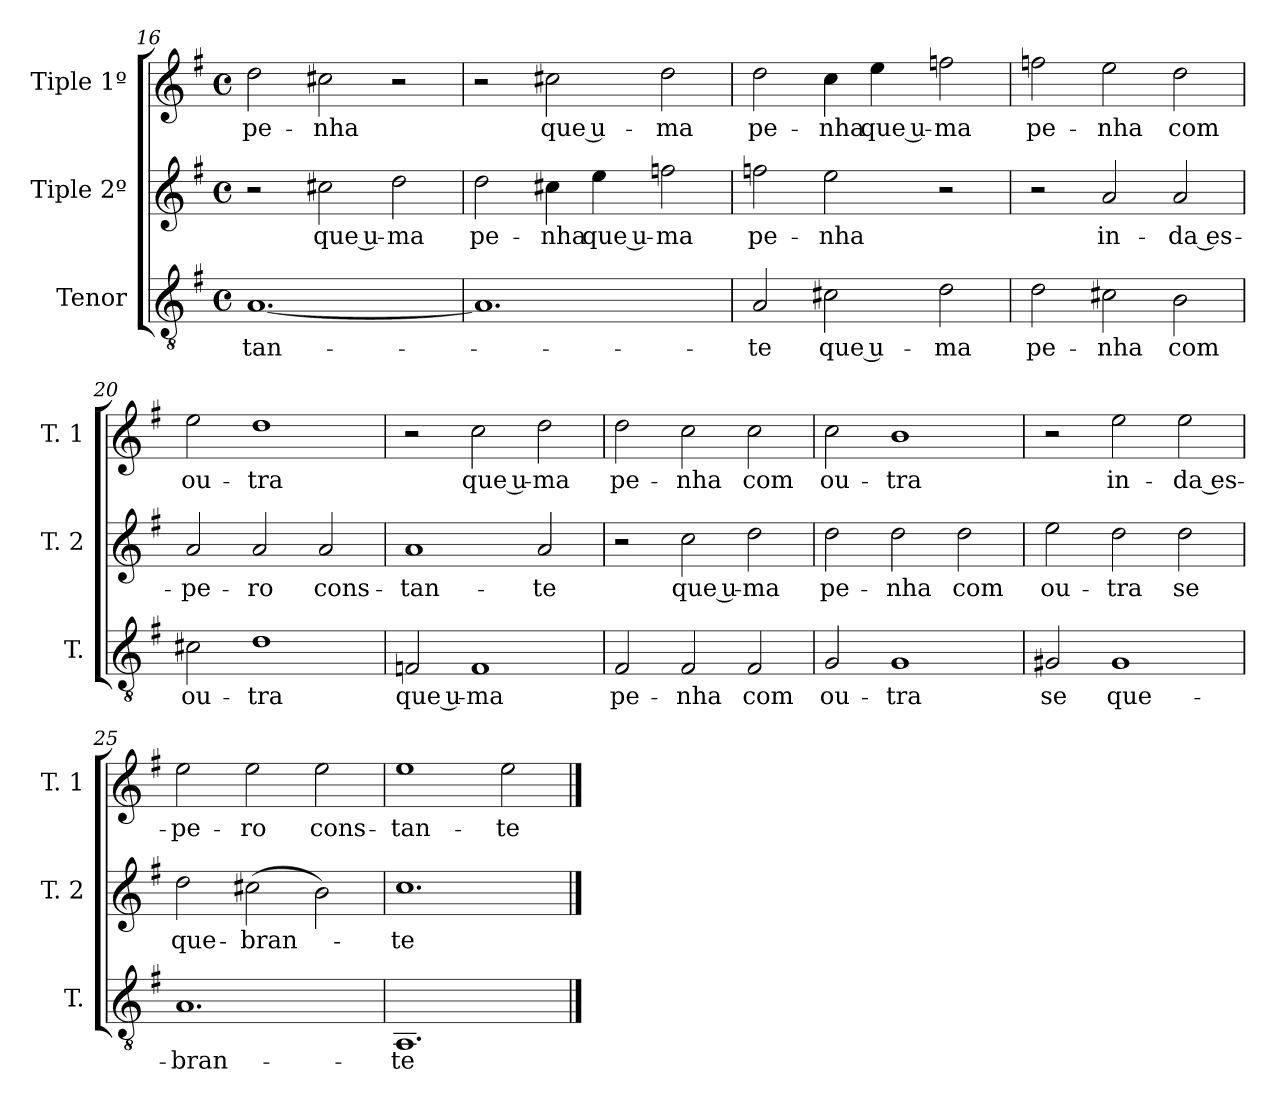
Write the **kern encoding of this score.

**kern	**text	**kern	**text	**kern	**text
*part3	*part3	*part2	*part2	*part1	*part1
*staff3	*staff3	*staff2	*staff2	*staff1	*staff1
*I"Tenor	*	*I"Tiple 2º	*	*I"Tiple 1º	*
*I'T.	*	*I'T. 2	*	*I'T. 1	*
*clefGv2	*	*clefG2	*	*clefG2	*
*k[f#]	*	*k[f#]	*	*k[f#]	*
*M4/4	*	*M4/4	*	*M4/4	*
*met(c)	*	*met(c)	*	*met(c)	*
=16	=16	=16	=16	=16	=16
[1.A	-tan-	2r	.	2dd	pe-
.	.	2cc#X	que u-	2cc#X	-nha
.	.	2dd	-ma	2r	.
=17	=17	=17	=17	=17	=17
1.A]	.	2dd	pe-	2r	.
.	.	4cc#X	-nha	2cc#X	que u-
.	.	4ee	que u-	.	.
.	.	2ffn	-ma	2dd	-ma
=18	=18	=18	=18	=18	=18
2A	-te	2ffn	pe-	2dd	pe-
2c#X	que u-	2ee	-nha	4cc	-nha
.	.	.	.	4ee	que u-
2d	-ma	2r	.	2ffn	-ma
=19	=19	=19	=19	=19	=19
2d	pe-	2r	.	2ffn	pe-
2c#X	-nha	2a	in-	2ee	-nha
2B	com	2a	da es-	2dd	com
=20	=20	=20	=20	=20	=20
2c#X	ou-	2a	-pe-	2ee	ou-
1d	-tra	2a	-ro	1dd	-tra
.	.	2a	cons-	.	.
=21	=21	=21	=21	=21	=21
2Fn	que u-	1a	-tan-	2r	.
1F	-ma	.	.	2cc	que u-
.	.	2a	-te	2dd	-ma
=22	=22	=22	=22	=22	=22
2F#	pe-	2r	.	2dd	pe-
2F#	-nha	2cc	que u-	2cc	-nha
2F#	com	2dd	-ma	2cc	com
=23	=23	=23	=23	=23	=23
2G	ou-	2dd	pe-	2cc	ou-
1G	-tra	2dd	-nha	1b	-tra
.	.	2dd	com	.	.
=24	=24	=24	=24	=24	=24
2G#X	se	2ee	ou-	2r	.
1G#	que-	2dd	-tra	2ee	in-
.	.	2dd	se	2ee	da es-
=25	=25	=25	=25	=25	=25
1.A	-bran-	2dd	que-	2ee	-pe-
.	.	(2cc#X	-bran-	2ee	-ro
.	.	2b)	.	2ee	cons-
=26	=26	=26	=26	=26	=26
1.AA	te	1.cc	-te	1ee	-tan-
.	.	.	.	2ee	-te
==	==	==	==	==	==
*-	*-	*-	*-	*-	*-
